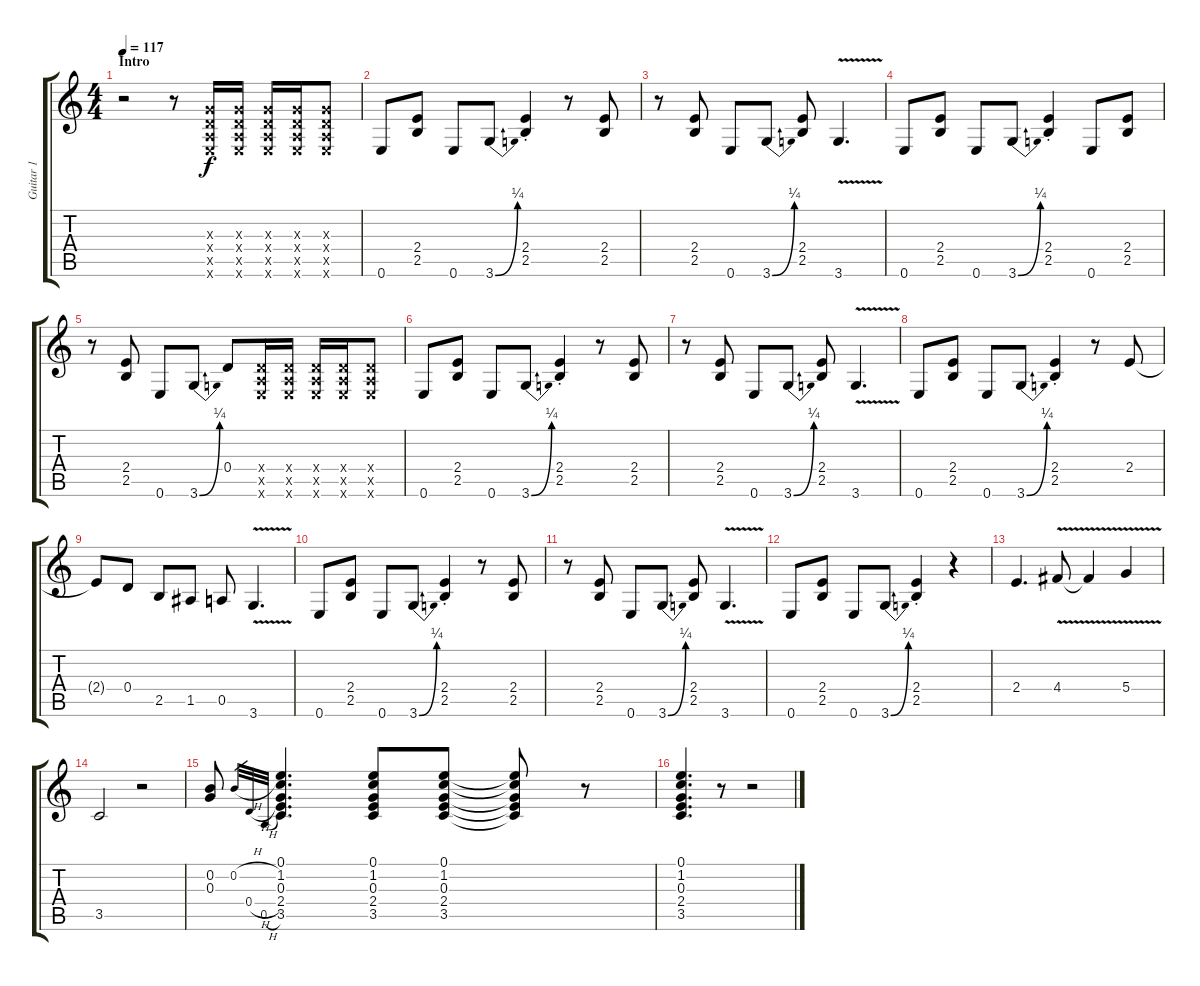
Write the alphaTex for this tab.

\track ("Guitar 1" "Guitar 1") {instrument electricguitarjazz}
\staff {score tabs}
\tuning (E4 B3 G3 D3 A2 E2) {hide}
\ts (4 4)
\section ("" "Intro")
\tempo 117
\clef g2
\ks c
r.2{dy f instrument electricguitarjazz} r.8 (0.3{x} 0.4{x} 0.5{x} 0.6{x}).16 (0.3{x} 0.4{x} 0.5{x} 0.6{x}).16 (0.3{x} 0.4{x} 0.5{x} 0.6{x}).16 (0.3{x} 0.4{x} 0.5{x} 0.6{x}).16 (0.3{x} 0.4{x} 0.5{x} 0.6{x}).8 |
0.6.8 (2.4 2.5).8 0.6.8 3.6{be (bend 0 0 60 1)}.8 (2.4{st} 2.5{st}).4 r.8 (2.4 2.5).8 |
r.8 (2.4 2.5).8 0.6.8 3.6{be (bend 0 0 60 1)}.8 (2.4 2.5).8 3.6{v}.4{d} |
0.6.8 (2.4 2.5).8 0.6.8 3.6{be (bend 0 0 60 1)}.8 (2.4{st} 2.5{st}).4 0.6.8 (2.4 2.5).8 |
r.8 (2.4 2.5).8 0.6.8 3.6{be (bend 0 0 60 1)}.8 0.4.8 (0.4{x} 0.5{x} 0.6{x}).16 (0.4{x} 0.5{x} 0.6{x}).16 (0.4{x} 0.5{x} 0.6{x}).16 (0.4{x} 0.5{x} 0.6{x}).16 (0.4{x} 0.5{x} 0.6{x}).8 |
0.6.8 (2.4 2.5).8 0.6.8 3.6{be (bend 0 0 60 1)}.8 (2.4{st} 2.5{st}).4 r.8 (2.4 2.5).8 |
r.8 (2.4 2.5).8 0.6.8 3.6{be (bend 0 0 60 1)}.8 (2.4 2.5).8 3.6{v}.4{d} |
0.6.8 (2.4 2.5).8 0.6.8 3.6{be (bend 0 0 60 1)}.8 (2.4{st} 2.5{st}).4 r.8 2.4.8 |
2.4{t}.8 0.4.8 2.5.8 1.5.8 0.5.8 3.6{v}.4{d} |
0.6.8 (2.4 2.5).8 0.6.8 3.6{be (bend 0 0 60 1)}.8 (2.4{st} 2.5{st}).4 r.8 (2.4 2.5).8 |
r.8 (2.4 2.5).8 0.6.8 3.6{be (bend 0 0 60 1)}.8 (2.4 2.5).8 3.6{v}.4{d} |
0.6.8 (2.4 2.5).8 0.6.8 3.6{be (bend 0 0 60 1)}.8 (2.4{st} 2.5{st}).4 r.4 |
2.4.4{d} 4.4{v}.8 4.4{t}.4 5.4{v}.4 |
3.5.2 r.2 |
(0.2 0.3).8 0.2{h}.32{gr} 0.4{h}.32{gr} 0.5{h}.32{gr} (0.1 1.2 0.3 2.4 3.5).4{d volume 6} (0.1 1.2 0.3 2.4 3.5).8 (0.1 1.2 0.3 2.4 3.5).8 (0.1{t} 1.2{t} 0.3{t} 2.4{t} 3.5{t}).8 r.8 |
(0.1 1.2 0.3 2.4 3.5).4{d} r.8 r.2
